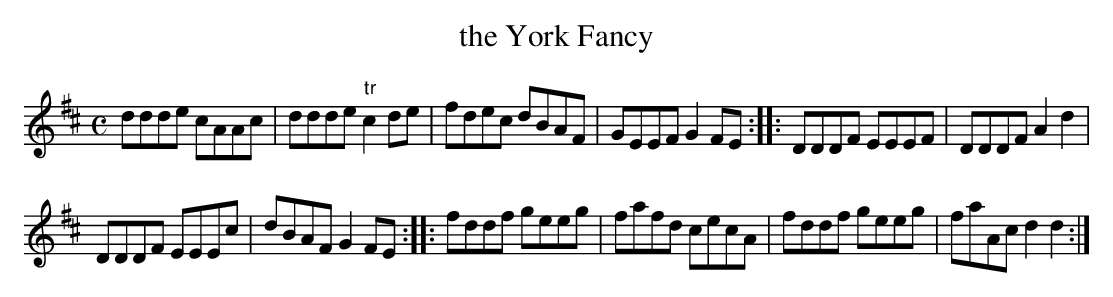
X:1
T:the York Fancy
M:C
K:D
ddde cAAc| ddde "tr"c2de| fdec dBAF| GEEF G2FE::\
DDDF EEEF| DDDF A2d2|
DDDF EEEc| dBAF G2FE::\
fddf geeg| fafd cecA| fddf geeg| faAc d2d2:|
